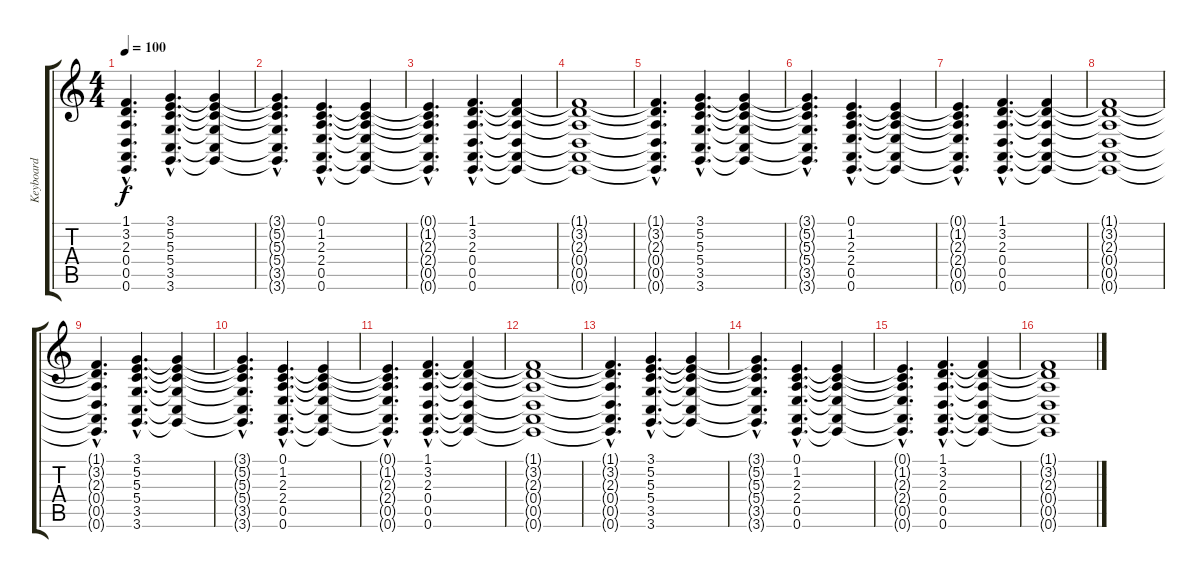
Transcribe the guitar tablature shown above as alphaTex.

\track ("Keyboard" "Keyboard") {instrument fx6goblins}
\staff {score tabs}
\tuning (E4 B3 G3 D3 A2 E2) {hide}
\ts (4 4)
\tempo 100
\clef g2
\ks c
(1.1{hac t} 3.2{hac t} 2.3{hac t} 0.4{hac t} 0.5{hac t} 0.6{hac t}).4{d dy f} (3.1{hac} 5.2{hac} 5.3{hac} 5.4{hac} 3.5{hac} 3.6{hac}).4{d} (3.1{t} 5.2{t} 5.3{t} 5.4{t} 3.5{t} 3.6{t}).4 |
(3.1{hac t} 5.2{hac t} 5.3{hac t} 5.4{hac t} 3.5{hac t} 3.6{hac t}).4{d} (0.1{hac} 1.2{hac} 2.3{hac} 2.4{hac} 0.5{hac} 0.6{hac}).4{d} (0.1{t} 1.2{t} 2.3{t} 2.4{t} 0.5{t} 0.6{t}).4 |
(0.1{hac t} 1.2{hac t} 2.3{hac t} 2.4{hac t} 0.5{hac t} 0.6{hac t}).4{d} (1.1{hac} 3.2{hac} 2.3{hac} 0.4{hac} 0.5{hac} 0.6{hac}).4{d} (1.1{t} 3.2{t} 2.3{t} 0.4{t} 0.5{t} 0.6{t}).4 |
(1.1{t} 3.2{t} 2.3{t} 0.4{t} 0.5{t} 0.6{t}).1 |
(1.1{hac t} 3.2{hac t} 2.3{hac t} 0.4{hac t} 0.5{hac t} 0.6{hac t}).4{d} (3.1{hac} 5.2{hac} 5.3{hac} 5.4{hac} 3.5{hac} 3.6{hac}).4{d} (3.1{t} 5.2{t} 5.3{t} 5.4{t} 3.5{t} 3.6{t}).4 |
(3.1{hac t} 5.2{hac t} 5.3{hac t} 5.4{hac t} 3.5{hac t} 3.6{hac t}).4{d} (0.1{hac} 1.2{hac} 2.3{hac} 2.4{hac} 0.5{hac} 0.6{hac}).4{d} (0.1{t} 1.2{t} 2.3{t} 2.4{t} 0.5{t} 0.6{t}).4 |
(0.1{hac t} 1.2{hac t} 2.3{hac t} 2.4{hac t} 0.5{hac t} 0.6{hac t}).4{d} (1.1{hac} 3.2{hac} 2.3{hac} 0.4{hac} 0.5{hac} 0.6{hac}).4{d} (1.1{t} 3.2{t} 2.3{t} 0.4{t} 0.5{t} 0.6{t}).4 |
(1.1{t} 3.2{t} 2.3{t} 0.4{t} 0.5{t} 0.6{t}).1 |
(1.1{hac t} 3.2{hac t} 2.3{hac t} 0.4{hac t} 0.5{hac t} 0.6{hac t}).4{d} (3.1{hac} 5.2{hac} 5.3{hac} 5.4{hac} 3.5{hac} 3.6{hac}).4{d} (3.1{t} 5.2{t} 5.3{t} 5.4{t} 3.5{t} 3.6{t}).4 |
(3.1{hac t} 5.2{hac t} 5.3{hac t} 5.4{hac t} 3.5{hac t} 3.6{hac t}).4{d} (0.1{hac} 1.2{hac} 2.3{hac} 2.4{hac} 0.5{hac} 0.6{hac}).4{d} (0.1{t} 1.2{t} 2.3{t} 2.4{t} 0.5{t} 0.6{t}).4 |
(0.1{hac t} 1.2{hac t} 2.3{hac t} 2.4{hac t} 0.5{hac t} 0.6{hac t}).4{d} (1.1{hac} 3.2{hac} 2.3{hac} 0.4{hac} 0.5{hac} 0.6{hac}).4{d} (1.1{t} 3.2{t} 2.3{t} 0.4{t} 0.5{t} 0.6{t}).4 |
(1.1{t} 3.2{t} 2.3{t} 0.4{t} 0.5{t} 0.6{t}).1 |
(1.1{hac t} 3.2{hac t} 2.3{hac t} 0.4{hac t} 0.5{hac t} 0.6{hac t}).4{d} (3.1{hac} 5.2{hac} 5.3{hac} 5.4{hac} 3.5{hac} 3.6{hac}).4{d} (3.1{t} 5.2{t} 5.3{t} 5.4{t} 3.5{t} 3.6{t}).4 |
(3.1{hac t} 5.2{hac t} 5.3{hac t} 5.4{hac t} 3.5{hac t} 3.6{hac t}).4{d} (0.1{hac} 1.2{hac} 2.3{hac} 2.4{hac} 0.5{hac} 0.6{hac}).4{d} (0.1{t} 1.2{t} 2.3{t} 2.4{t} 0.5{t} 0.6{t}).4 |
(0.1{hac t} 1.2{hac t} 2.3{hac t} 2.4{hac t} 0.5{hac t} 0.6{hac t}).4{d} (1.1{hac} 3.2{hac} 2.3{hac} 0.4{hac} 0.5{hac} 0.6{hac}).4{d} (1.1{t} 3.2{t} 2.3{t} 0.4{t} 0.5{t} 0.6{t}).4 |
(1.1{t} 3.2{t} 2.3{t} 0.4{t} 0.5{t} 0.6{t}).1
